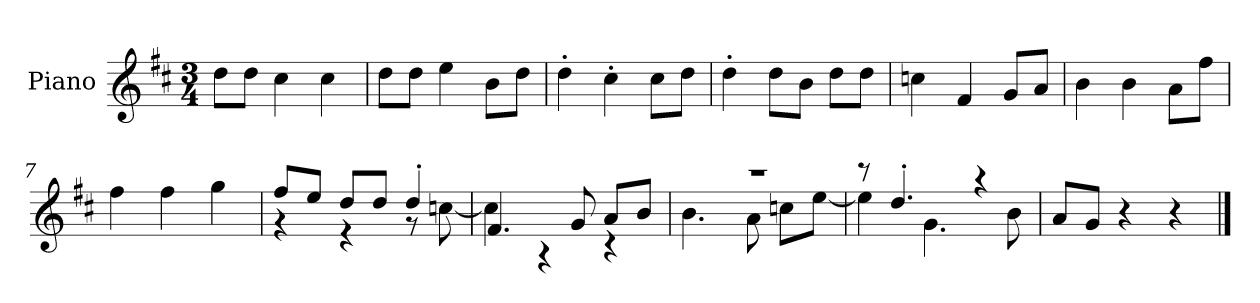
**kern
*part1
*staff1
*I"Piano
*I'P-no
*clefG2
*k[f#c#]
*M3/4
*MM175
=1
8dd\L
8dd\J
4cc#\
4cc#\
=2
8dd\L
8dd\J
4ee\
8b\L
8dd\J
=3
4dd'\
4cc#'\
8cc#\L
8dd\J
=4
4dd'\
8dd\L
8b\J
8dd\L
8dd\J
=5
4ccn\
4f#/
8g/L
8a/J
=6
4b\
4b\
8a\L
8ff#\J
=7
4ff#\
4ff#\
4gg\
=8
*^
8ff#/L	4r
8ee/J	.
8dd/L	4r
8dd/J	.
4dd'/	8r
.	[8ccn\
!!LO:LB:g=z	!!
=9	=9
4.f#/	4cc\]
.	4r
8g/	.
8a/L	4r
8b/J	.
=10	=10
2.r	4.b\
.	8a\
.	8ccn\L
.	[8ee\J
=11	=11
8r	4ee\]
4.dd'/	.
.	4.g\
4r	.
.	8b\
*v	*v
=12
8a/L
8g/J
4r
4r
==
*-
